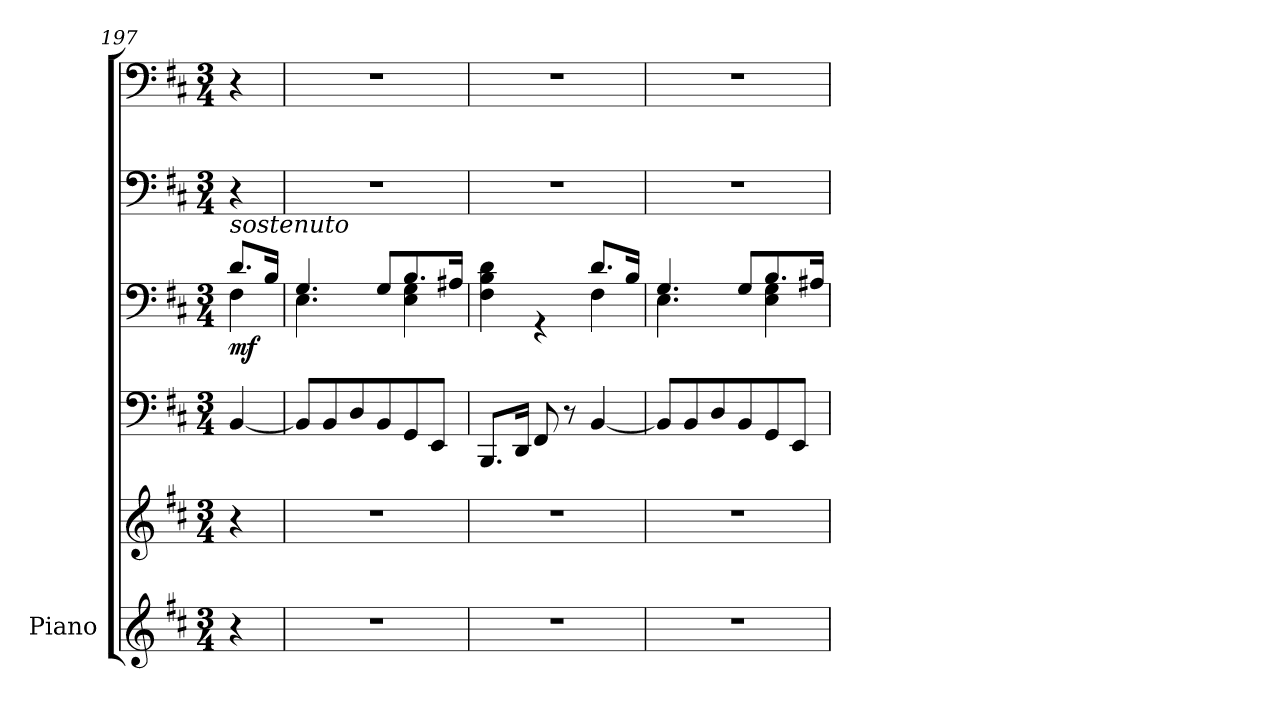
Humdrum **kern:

**kern	**kern	**kern	**kern	**kern	**kern	**dynam
*part1	*part1	*part1	*part1	*part1	*part1	*part1
*staff6	*staff5	*staff4	*staff3	*staff2	*staff1	*staff1/2/3/4/5/6
*I"Piano	*	*	*	*	*	*
*I'Pno.	*	*	*	*	*	*
!!LO:PB:g=z
*clefG2	*clefG2	*clefF4	*clefF4	*clefF4	*clefF4	*
*k[f#c#]	*k[f#c#]	*k[f#c#]	*k[f#c#]	*k[f#c#]	*k[f#c#]	*
*M3/4	*M3/4	*M3/4	*M3/4	*M3/4	*M3/4	*
=197	=197	=197	=197	=197	=197	=197
*	*	*	*^	*	*	*
!	!	!	!LO:TX:a:i:t=sostenuto	!	!	!	!
!	!	!	!	!	!	!	!LO:DY:b=3
4r	4r	[4BB/	4F#\	8.d/L	4r	4r	mf
.	.	.	.	16B/Jk	.	.	.
=198	=198	=198	=198	=198	=198	=198	=198
2.r	2.r	8BB/L]	4.E\	4.G/	2.r	2.r	.
.	.	8BB/	.	.	.	.	.
.	.	8D/	.	.	.	.	.
.	.	8BB/	8ryy	8G/L	.	.	.
.	.	8GG/	4E\ 4G\	8.B/	.	.	.
.	.	8EE/J	.	.	.	.	.
.	.	.	.	16A#X/Jk	.	.	.
=199	=199	=199	=199	=199	=199	=199	=199
2.r	2.r	8.BBB/L	2ryy	4F#\ 4B\ 4d\	2.r	2.r	.
.	.	16DD/Jk	.	.	.	.	.
.	.	8FF#/	.	4rGG	.	.	.
.	.	8r	.	.	.	.	.
.	.	[4BB/	4F#\	8.d/L	.	.	.
.	.	.	.	16B/Jk	.	.	.
=200	=200	=200	=200	=200	=200	=200	=200
2.r	2.r	8BB/L]	4.E\	4.G/	2.r	2.r	.
.	.	8BB/	.	.	.	.	.
.	.	8D/	.	.	.	.	.
.	.	8BB/	8ryy	8G/L	.	.	.
.	.	8GG/	4E\ 4G\	8.B/	.	.	.
.	.	8EE/J	.	.	.	.	.
.	.	.	.	16A#X/Jk	.	.	.
*	*	*	*v	*v	*	*	*
=	=	=	=	=	=	=
*-	*-	*-	*-	*-	*-	*-
